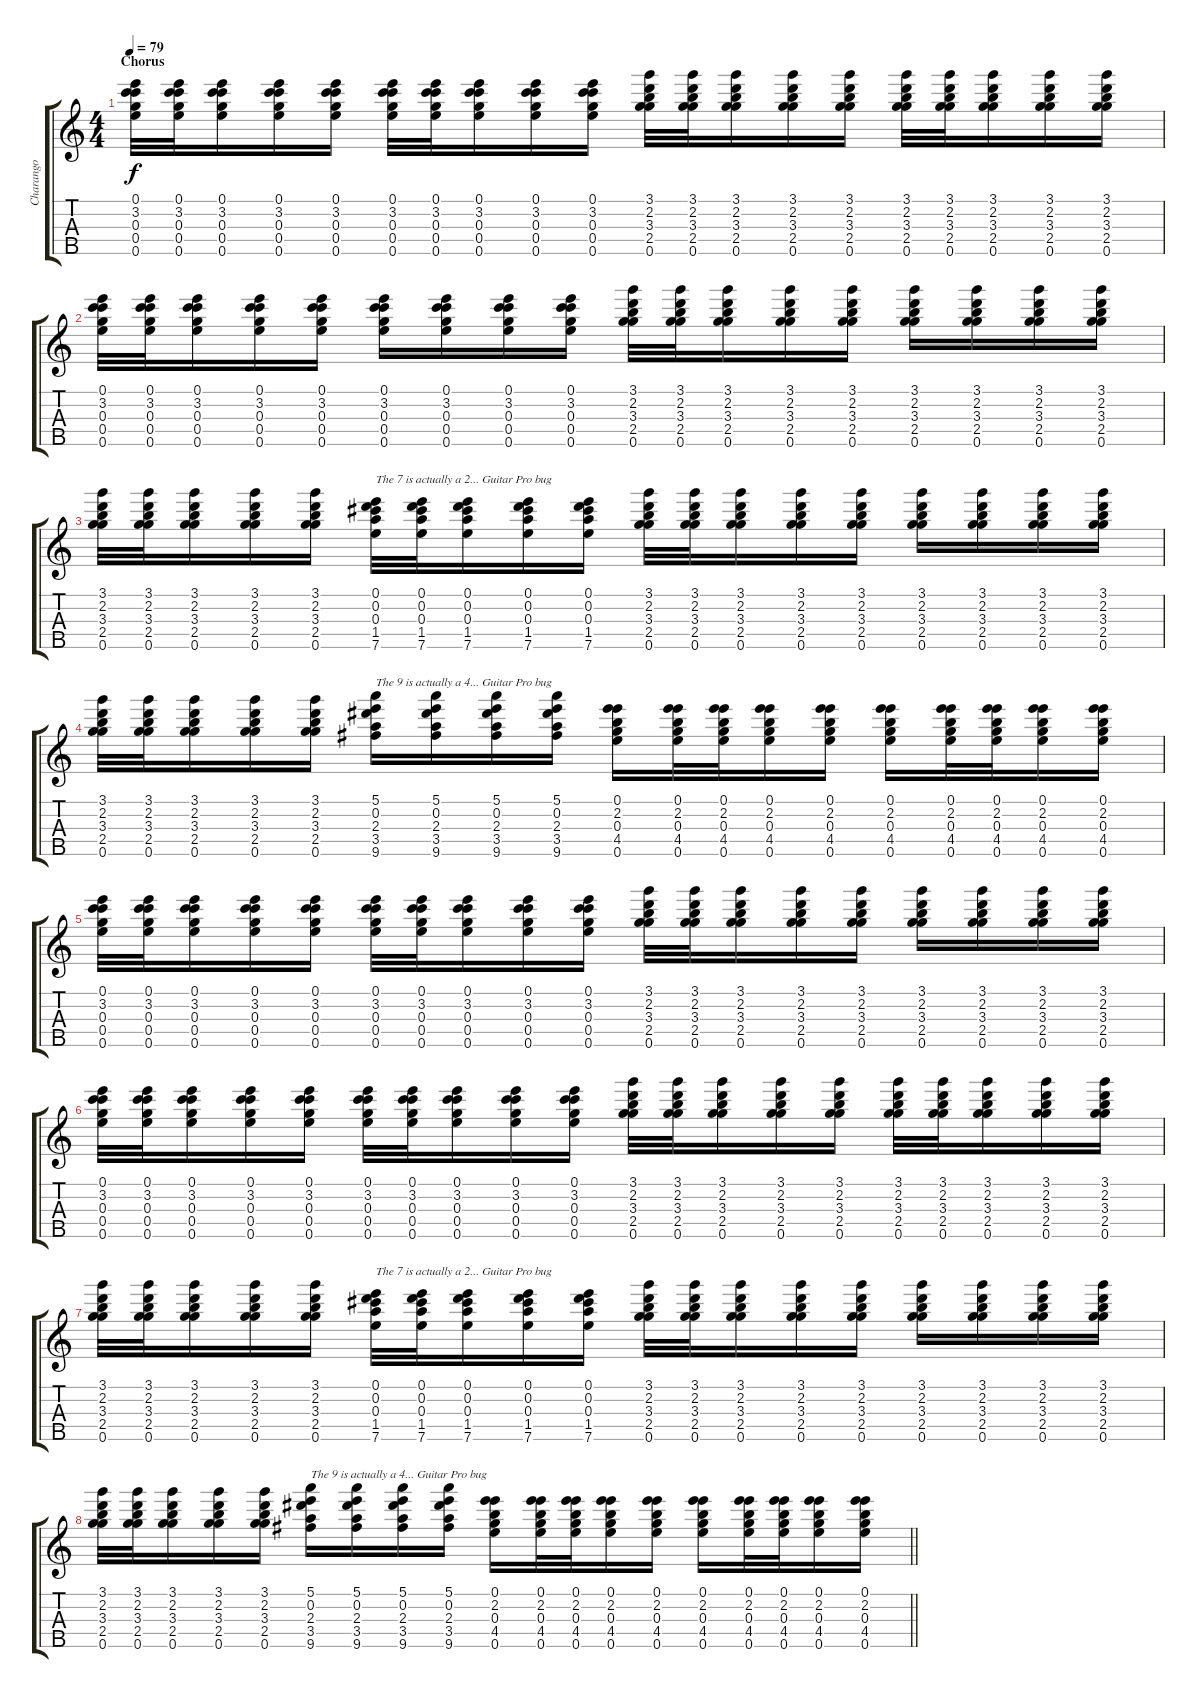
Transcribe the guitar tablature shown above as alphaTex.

\track ("Charango" "Charango") {instrument banjo}
\staff {score tabs}
\tuning (E5 A4 E4 C5 G4) {hide}
\displaytranspose 12
\ts (4 4)
\section ("" "Chorus")
\tempo 79
\clef g2
\ks c
(0.1 3.2 0.3 0.4 0.5).32{dy f} (0.1 3.2 0.3 0.4 0.5).32 (0.1 3.2 0.3 0.4 0.5).16 (0.1 3.2 0.3 0.4 0.5).16 (0.1 3.2 0.3 0.4 0.5).16 (0.1 3.2 0.3 0.4 0.5).32 (0.1 3.2 0.3 0.4 0.5).32 (0.1 3.2 0.3 0.4 0.5).16 (0.1 3.2 0.3 0.4 0.5).16 (0.1 3.2 0.3 0.4 0.5).16 (3.1 2.2 3.3 2.4 0.5).32 (3.1 2.2 3.3 2.4 0.5).32 (3.1 2.2 3.3 2.4 0.5).16 (3.1 2.2 3.3 2.4 0.5).16 (3.1 2.2 3.3 2.4 0.5).16 (3.1 2.2 3.3 2.4 0.5).32 (3.1 2.2 3.3 2.4 0.5).32 (3.1 2.2 3.3 2.4 0.5).16 (3.1 2.2 3.3 2.4 0.5).16 (3.1 2.2 3.3 2.4 0.5).16 |
(0.1 3.2 0.3 0.4 0.5).32 (0.1 3.2 0.3 0.4 0.5).32 (0.1 3.2 0.3 0.4 0.5).16 (0.1 3.2 0.3 0.4 0.5).16 (0.1 3.2 0.3 0.4 0.5).16 (0.1 3.2 0.3 0.4 0.5).16 (0.1 3.2 0.3 0.4 0.5).16 (0.1 3.2 0.3 0.4 0.5).16 (0.1 3.2 0.3 0.4 0.5).16 (3.1 2.2 3.3 2.4 0.5).32 (3.1 2.2 3.3 2.4 0.5).32 (3.1 2.2 3.3 2.4 0.5).16 (3.1 2.2 3.3 2.4 0.5).16 (3.1 2.2 3.3 2.4 0.5).16 (3.1 2.2 3.3 2.4 0.5).16 (3.1 2.2 3.3 2.4 0.5).16 (3.1 2.2 3.3 2.4 0.5).16 (3.1 2.2 3.3 2.4 0.5).16 |
(3.1 2.2 3.3 2.4 0.5).32 (3.1 2.2 3.3 2.4 0.5).32 (3.1 2.2 3.3 2.4 0.5).16 (3.1 2.2 3.3 2.4 0.5).16 (3.1 2.2 3.3 2.4 0.5).16 (0.1 0.2 0.3 1.4 7.5).32{txt "The 7 is actually a 2... Guitar Pro bug"} (0.1 0.2 0.3 1.4 7.5).32 (0.1 0.2 0.3 1.4 7.5).16 (0.1 0.2 0.3 1.4 7.5).16 (0.1 0.2 0.3 1.4 7.5).16 (3.1 2.2 3.3 2.4 0.5).32 (3.1 2.2 3.3 2.4 0.5).32 (3.1 2.2 3.3 2.4 0.5).16 (3.1 2.2 3.3 2.4 0.5).16 (3.1 2.2 3.3 2.4 0.5).16 (3.1 2.2 3.3 2.4 0.5).16 (3.1 2.2 3.3 2.4 0.5).16 (3.1 2.2 3.3 2.4 0.5).16 (3.1 2.2 3.3 2.4 0.5).16 |
(3.1 2.2 3.3 2.4 0.5).32 (3.1 2.2 3.3 2.4 0.5).32 (3.1 2.2 3.3 2.4 0.5).16 (3.1 2.2 3.3 2.4 0.5).16 (3.1 2.2 3.3 2.4 0.5).16 (5.1 0.2 2.3 3.4 9.5).16{txt "The 9 is actually a 4... Guitar Pro bug"} (5.1 0.2 2.3 3.4 9.5).16 (5.1 0.2 2.3 3.4 9.5).16 (5.1 0.2 2.3 3.4 9.5).16 (0.1 2.2 0.3 4.4 0.5).16 (0.1 2.2 0.3 4.4 0.5).32 (0.1 2.2 0.3 4.4 0.5).32 (0.1 2.2 0.3 4.4 0.5).16 (0.1 2.2 0.3 4.4 0.5).16 (0.1 2.2 0.3 4.4 0.5).16 (0.1 2.2 0.3 4.4 0.5).32 (0.1 2.2 0.3 4.4 0.5).32 (0.1 2.2 0.3 4.4 0.5).16 (0.1 2.2 0.3 4.4 0.5).16 |
(0.1 3.2 0.3 0.4 0.5).32 (0.1 3.2 0.3 0.4 0.5).32 (0.1 3.2 0.3 0.4 0.5).16 (0.1 3.2 0.3 0.4 0.5).16 (0.1 3.2 0.3 0.4 0.5).16 (0.1 3.2 0.3 0.4 0.5).32 (0.1 3.2 0.3 0.4 0.5).32 (0.1 3.2 0.3 0.4 0.5).16 (0.1 3.2 0.3 0.4 0.5).16 (0.1 3.2 0.3 0.4 0.5).16 (3.1 2.2 3.3 2.4 0.5).32 (3.1 2.2 3.3 2.4 0.5).32 (3.1 2.2 3.3 2.4 0.5).16 (3.1 2.2 3.3 2.4 0.5).16 (3.1 2.2 3.3 2.4 0.5).16 (3.1 2.2 3.3 2.4 0.5).16 (3.1 2.2 3.3 2.4 0.5).16 (3.1 2.2 3.3 2.4 0.5).16 (3.1 2.2 3.3 2.4 0.5).16 |
(0.1 3.2 0.3 0.4 0.5).32 (0.1 3.2 0.3 0.4 0.5).32 (0.1 3.2 0.3 0.4 0.5).16 (0.1 3.2 0.3 0.4 0.5).16 (0.1 3.2 0.3 0.4 0.5).16 (0.1 3.2 0.3 0.4 0.5).32 (0.1 3.2 0.3 0.4 0.5).32 (0.1 3.2 0.3 0.4 0.5).16 (0.1 3.2 0.3 0.4 0.5).16 (0.1 3.2 0.3 0.4 0.5).16 (3.1 2.2 3.3 2.4 0.5).32 (3.1 2.2 3.3 2.4 0.5).32 (3.1 2.2 3.3 2.4 0.5).16 (3.1 2.2 3.3 2.4 0.5).16 (3.1 2.2 3.3 2.4 0.5).16 (3.1 2.2 3.3 2.4 0.5).32 (3.1 2.2 3.3 2.4 0.5).32 (3.1 2.2 3.3 2.4 0.5).16 (3.1 2.2 3.3 2.4 0.5).16 (3.1 2.2 3.3 2.4 0.5).16 |
(3.1 2.2 3.3 2.4 0.5).32 (3.1 2.2 3.3 2.4 0.5).32 (3.1 2.2 3.3 2.4 0.5).16 (3.1 2.2 3.3 2.4 0.5).16 (3.1 2.2 3.3 2.4 0.5).16 (0.1 0.2 0.3 1.4 7.5).32{txt "The 7 is actually a 2... Guitar Pro bug"} (0.1 0.2 0.3 1.4 7.5).32 (0.1 0.2 0.3 1.4 7.5).16 (0.1 0.2 0.3 1.4 7.5).16 (0.1 0.2 0.3 1.4 7.5).16 (3.1 2.2 3.3 2.4 0.5).32 (3.1 2.2 3.3 2.4 0.5).32 (3.1 2.2 3.3 2.4 0.5).16 (3.1 2.2 3.3 2.4 0.5).16 (3.1 2.2 3.3 2.4 0.5).16 (3.1 2.2 3.3 2.4 0.5).16 (3.1 2.2 3.3 2.4 0.5).16 (3.1 2.2 3.3 2.4 0.5).16 (3.1 2.2 3.3 2.4 0.5).16 |
\barLineRight lightlight
(3.1 2.2 3.3 2.4 0.5).32 (3.1 2.2 3.3 2.4 0.5).32 (3.1 2.2 3.3 2.4 0.5).16 (3.1 2.2 3.3 2.4 0.5).16 (3.1 2.2 3.3 2.4 0.5).16 (5.1 0.2 2.3 3.4 9.5).16{txt "The 9 is actually a 4... Guitar Pro bug"} (5.1 0.2 2.3 3.4 9.5).16 (5.1 0.2 2.3 3.4 9.5).16 (5.1 0.2 2.3 3.4 9.5).16 (0.1 2.2 0.3 4.4 0.5).16 (0.1 2.2 0.3 4.4 0.5).32 (0.1 2.2 0.3 4.4 0.5).32 (0.1 2.2 0.3 4.4 0.5).16 (0.1 2.2 0.3 4.4 0.5).16 (0.1 2.2 0.3 4.4 0.5).16 (0.1 2.2 0.3 4.4 0.5).32 (0.1 2.2 0.3 4.4 0.5).32 (0.1 2.2 0.3 4.4 0.5).16 (0.1 2.2 0.3 4.4 0.5).16
